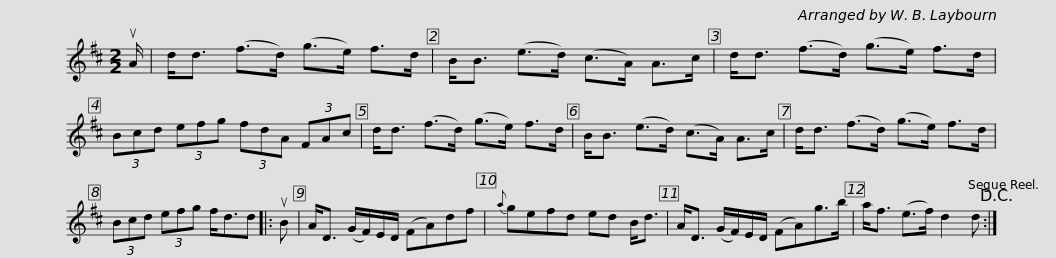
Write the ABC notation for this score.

X:1
L:1/8
M:2/2
I:linebreak $
K:D
V:1 treble
V:1
 uA/ | d<d (f>d) (g>e) f>d | B<B (e>d) (c>A) A>c | d<d (f>d) (g>e) f>d | (3Bcd (3efg (3fdA (3FAc |$ %5
 d<d (f>d) (g>e) f>d | B<B (e>d) (c>A) A>c | d<d (f>d) (g>e) f>d | (3Bcd (3efg f<dd |: uB |$ %10
 A<D (G/F/)E/D/ (FA)df |{a} gefd ed B<d | A<D (G/F/)E/D/ (FA)g>b | a<f (e>f) d2 d!D.C.! :| %14
